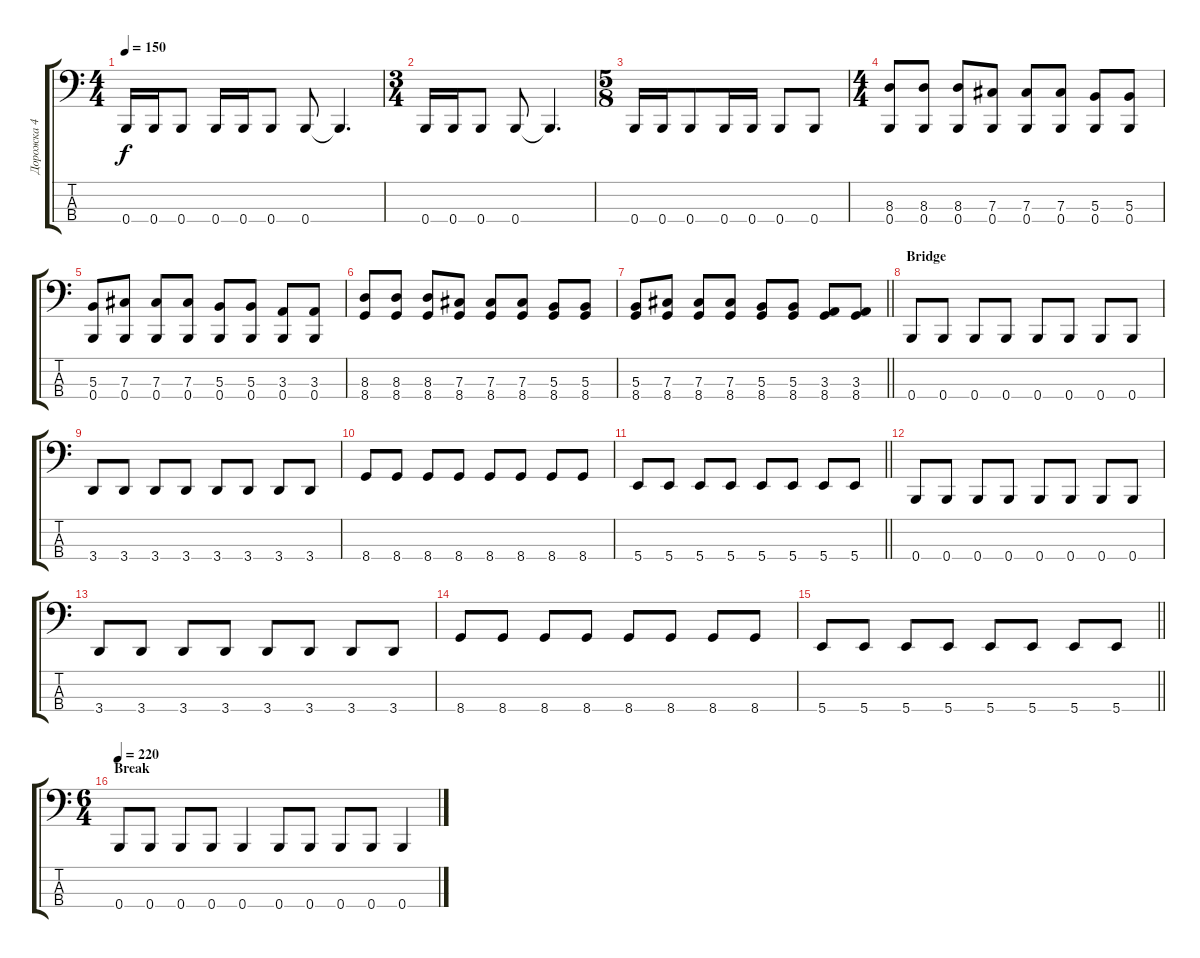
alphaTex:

\track ("Дорожка 4" "Дорожка 4") {instrument electricbassfinger}
\staff {score tabs}
\tuning (E2 B1 Gb1 B0) {hide}
\ts (4 4)
\tempo 150
\clef f4
\ks c
0.4.16{dy f} 0.4.16 0.4.8 0.4.16 0.4.16 0.4.8 0.4.8 0.4{t}.4{d} |
\ts (3 4)
0.4.16 0.4.16 0.4.8 0.4.8 0.4{t}.4{d} |
\ts (5 8)
0.4.16 0.4.16 0.4.8 0.4.16 0.4.16 0.4.8 0.4.8 |
\ts (4 4)
(8.3 0.4).8 (8.3 0.4).8 (8.3 0.4).8 (7.3 0.4).8 (7.3 0.4).8 (7.3 0.4).8 (5.3 0.4).8 (5.3 0.4).8 |
(5.3 0.4).8 (7.3 0.4).8 (7.3 0.4).8 (7.3 0.4).8 (5.3 0.4).8 (5.3 0.4).8 (3.3 0.4).8 (3.3 0.4).8 |
(8.3 8.4).8 (8.3 8.4).8 (8.3 8.4).8 (7.3 8.4).8 (7.3 8.4).8 (7.3 8.4).8 (5.3 8.4).8 (5.3 8.4).8 |
\barLineRight lightlight
(5.3 8.4).8 (7.3 8.4).8 (7.3 8.4).8 (7.3 8.4).8 (5.3 8.4).8 (5.3 8.4).8 (3.3 8.4).8 (3.3 8.4).8 |
\section ("" "Bridge")
0.4.8 0.4.8 0.4.8 0.4.8 0.4.8 0.4.8 0.4.8 0.4.8 |
3.4.8 3.4.8 3.4.8 3.4.8 3.4.8 3.4.8 3.4.8 3.4.8 |
8.4.8 8.4.8 8.4.8 8.4.8 8.4.8 8.4.8 8.4.8 8.4.8 |
\barLineRight lightlight
5.4.8 5.4.8 5.4.8 5.4.8 5.4.8 5.4.8 5.4.8 5.4.8 |
0.4.8 0.4.8 0.4.8 0.4.8 0.4.8 0.4.8 0.4.8 0.4.8 |
3.4.8 3.4.8 3.4.8 3.4.8 3.4.8 3.4.8 3.4.8 3.4.8 |
8.4.8 8.4.8 8.4.8 8.4.8 8.4.8 8.4.8 8.4.8 8.4.8 |
\barLineRight lightlight
5.4.8 5.4.8 5.4.8 5.4.8 5.4.8 5.4.8 5.4.8 5.4.8 |
\ts (6 4)
\section ("" "Break")
\tempo 220
0.4.8 0.4.8 0.4.8 0.4.8 0.4.4 0.4.8 0.4.8 0.4.8 0.4.8 0.4.4
